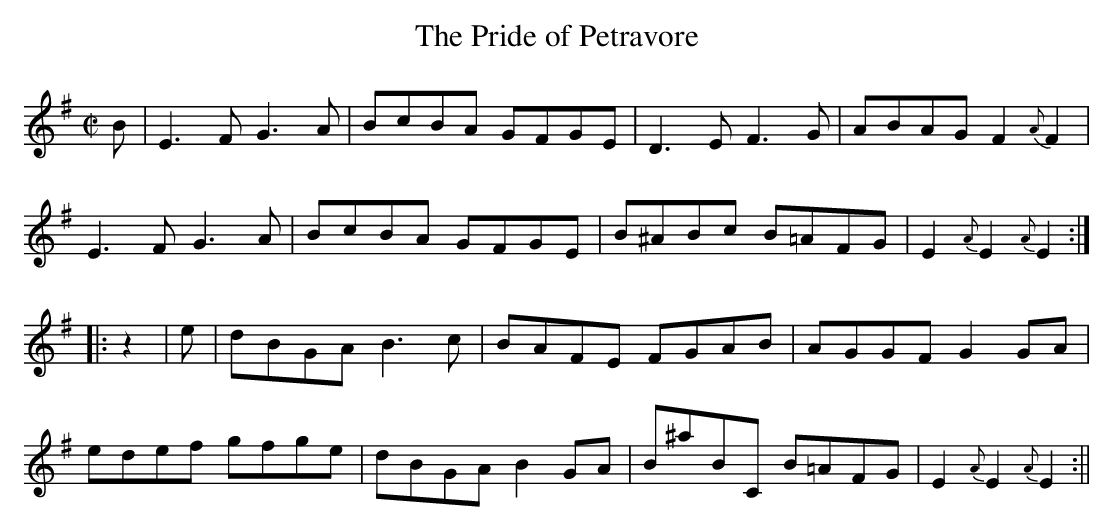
X:1
T:Pride of Petravore, The
M:C|
K:Em
B|E3F G3A|BcBA GFGE|D3E F3G|ABAG F2{A}F2|
E3F G3A|BcBA GFGE|B^ABc B=AFG|E2{A} E2 {A}E2:|
|:z2|+e2c2++e2c2+ +e3c3+e|dBGA B3c|BAFE FGAB|AGGF G2GA|
edef gfge|dBGA B2GA|B^aBC B=AFG|E2{A}E2 {A}E2:||
